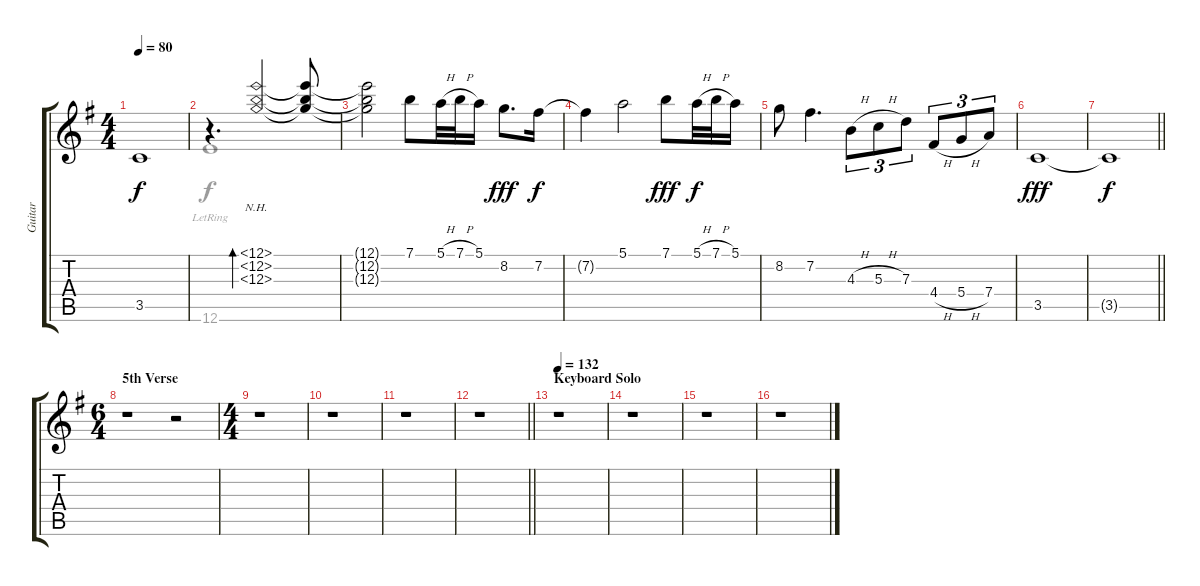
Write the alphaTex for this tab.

\track ("Guitar" "Guitar") {instrument acousticguitarsteel}
\staff {score tabs}
\tuning (E4 B3 G3 D3 A2 E2) {hide}
\voice
\ts (4 4)
\tempo 80
\clef g2
\ks g
3.5{t}.1{dy f} |
r.4{d} (12.1{nh} 12.2{nh} 12.3{nh}).2{bd 240} (12.1{t} 12.2{t} 12.3{t}).8 |
(12.1{t} 12.2{t} 12.3{t}).2 7.1.8 5.1{h}.32 7.1{h}.32 5.1.16 8.2.8{d dy fff} 7.2.16{dy f} |
7.2{t}.4 5.1.2 7.1.8{dy fff} 5.1{h}.32{dy f} 7.1{h}.32 5.1.16 |
8.2.8 7.2.4{d} 4.3{h}.8{tu (3 2)} 5.3{h}.8{tu (3 2)} 7.3.8{tu (3 2)} 4.4{h}.8{tu (3 2)} 5.4{h}.8{tu (3 2)} 7.4.8{tu (3 2)} |
3.5.1{dy fff} |
\barLineRight lightlight
3.5{t}.1{dy f} |
\ts (6 4)
\section ("" "5th Verse")
r.1 r.2 |
\ts (4 4)
r.1 |
r.1 |
r.1 |
\barLineRight lightlight
r.1 |
\section ("" "Keyboard Solo")
\tempo 132
r.1 |
r.1 |
r.1 |
r.1
\voice
\clef g2
\ottava regular
\simile none
\ks g
|
12.6{lr}.1 |
|
|
|
|
\barLineRight lightlight
|
|
|
|
|
\barLineRight lightlight
|
|
|
|
